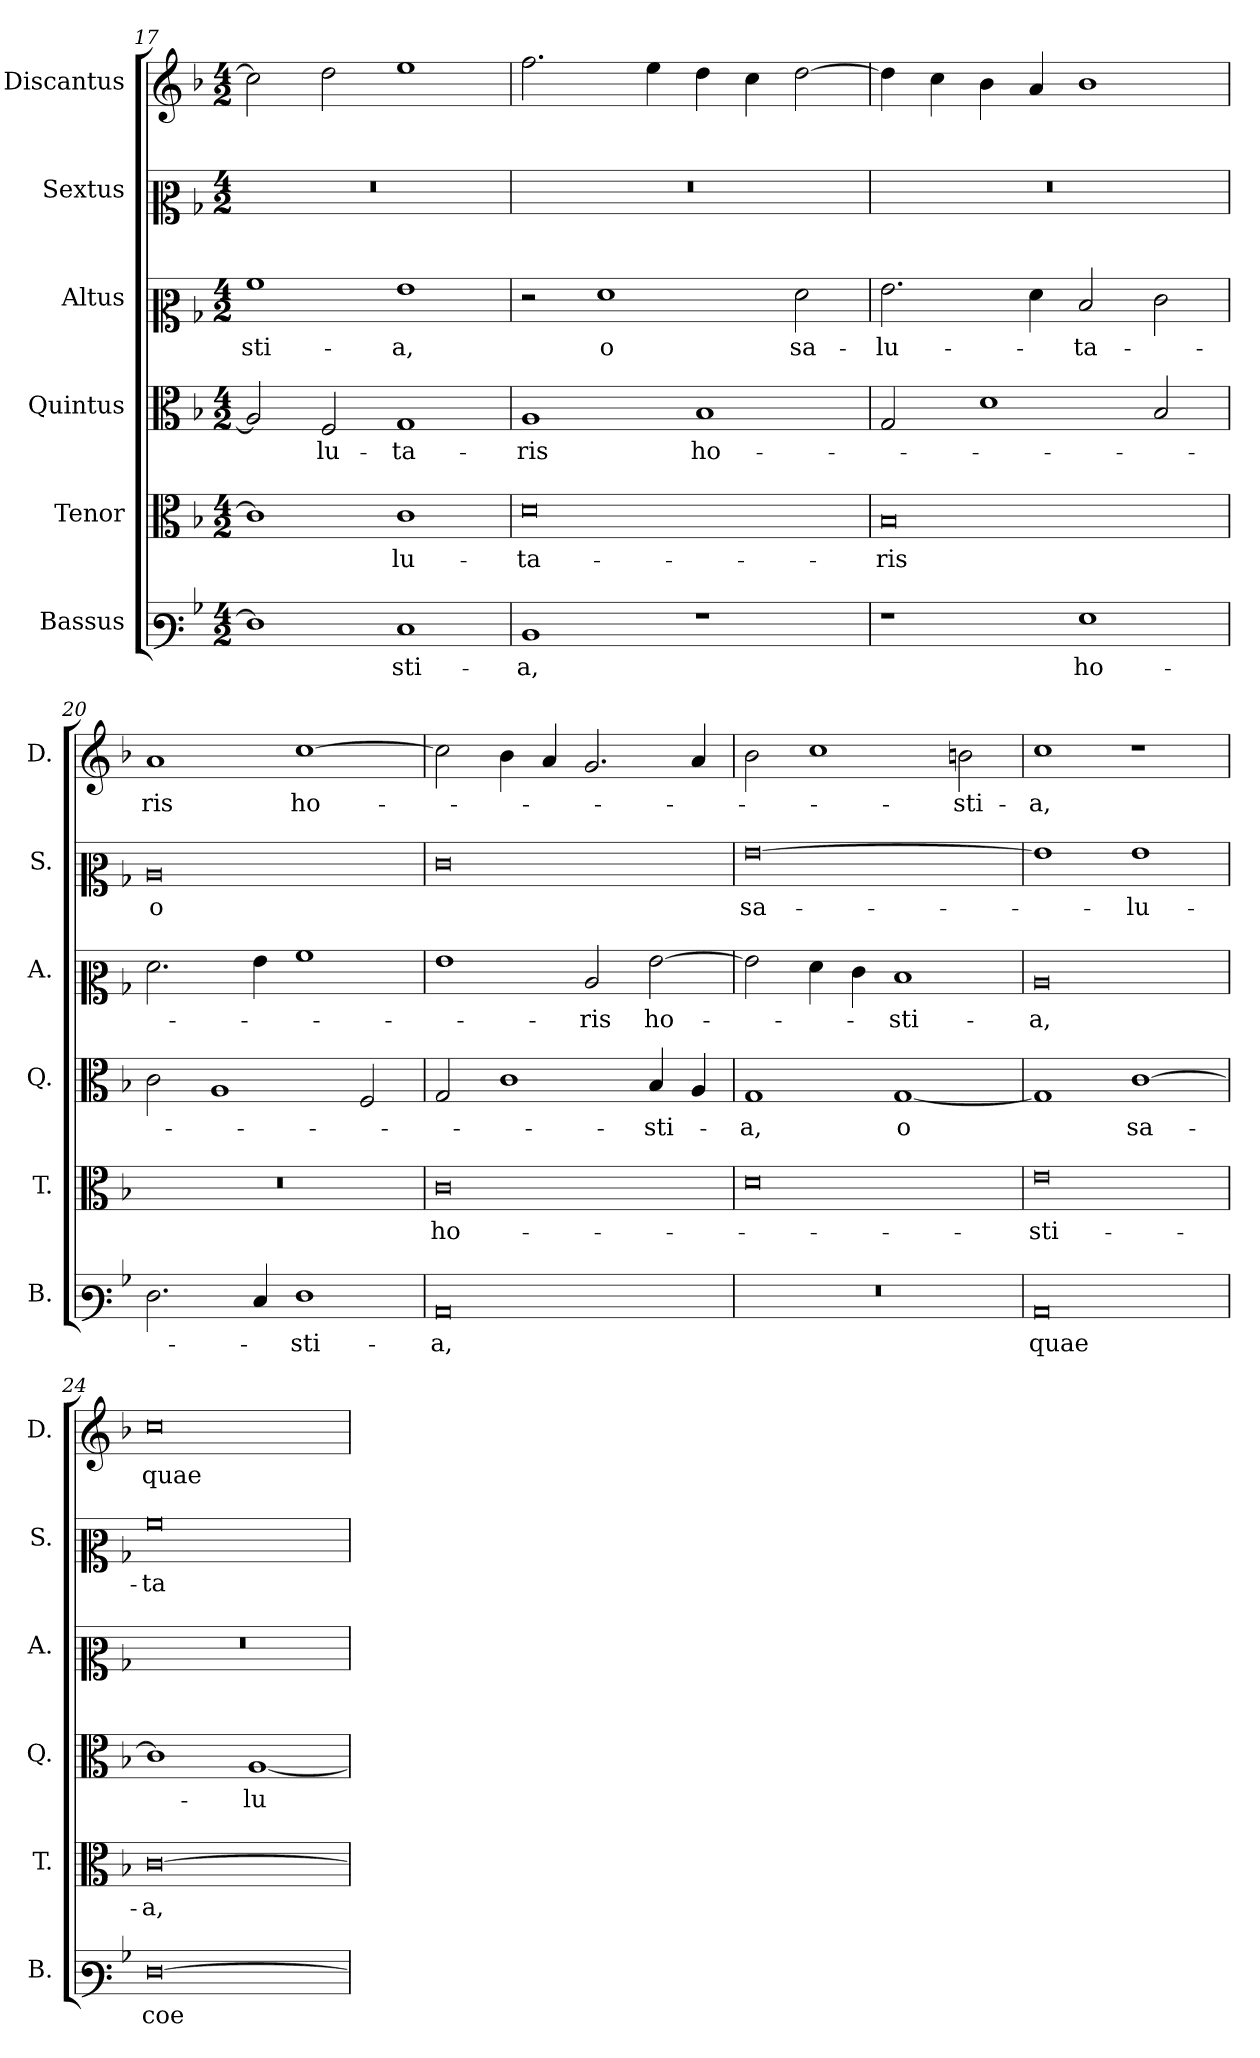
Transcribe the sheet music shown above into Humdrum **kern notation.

**kern	**text	**kern	**text	**kern	**text	**kern	**text	**kern	**text	**kern	**text
*part6	*part6	*part5	*part5	*part4	*part4	*part3	*part3	*part2	*part2	*part1	*part1
*staff6	*staff6	*staff5	*staff5	*staff4	*staff4	*staff3	*staff3	*staff2	*staff2	*staff1	*staff1
*I"Bassus	*	*I"Tenor	*	*I"Quintus	*	*I"Altus	*	*I"Sextus	*	*I"Discantus	*
*I'B.	*	*I'T.	*	*I'Q.	*	*I'A.	*	*I'S.	*	*I'D.	*
*clefF3	*	*clefC3	*	*clefC3	*	*clefC2	*	*clefC2	*	*clefG2	*
*k[b-]	*	*k[b-]	*	*k[b-]	*	*k[b-]	*	*k[b-]	*	*k[b-]	*
*M4/2	*	*M4/2	*	*M4/2	*	*M4/2	*	*M4/2	*	*M4/2	*
=17	=17	=17	=17	=17	=17	=17	=17	=17	=17	=17	=17
1F]	.	1c]	.	2A/]	.	1a	-sti-	0r	.	2cc\]	.
.	.	.	.	2F/	-lu-	.	.	.	.	2dd\	.
1E	-sti-	1c	-lu-	1G	-ta-	1g	-a,	.	.	1ee	.
=18	=18	=18	=18	=18	=18	=18	=18	=18	=18	=18	=18
1D	-a,	0d	-ta-	1A	-ris	2r	.	0r	.	2.ff\	.
.	.	.	.	.	.	1f	o	.	.	.	.
.	.	.	.	.	.	.	.	.	.	4ee\	.
1r	.	.	.	1B-	ho-	.	.	.	.	4dd\	.
.	.	.	.	.	.	.	.	.	.	4cc\	.
.	.	.	.	.	.	2f\	sa-	.	.	[2dd\	.
=19	=19	=19	=19	=19	=19	=19	=19	=19	=19	=19	=19
1r	.	0B-	-ris	2G/	.	2.g\	-lu-	0r	.	4dd\]	.
.	.	.	.	.	.	.	.	.	.	4cc\	.
.	.	.	.	1d	.	.	.	.	.	4b-\	.
.	.	.	.	.	.	4f\	.	.	.	4a/	.
1G	ho-	.	.	.	.	2d/	-ta-	.	.	1b-	.
.	.	.	.	2B-/	.	2e\	.	.	.	.	.
!!LO:PB:g=z
=20	=20	=20	=20	=20	=20	=20	=20	=20	=20	=20	=20
2.F\	.	0r	.	2c\	.	2.f\	.	0c	o	1a	-ris
.	.	.	.	1A	.	.	.	.	.	.	.
4E/	.	.	.	.	.	4g\	.	.	.	.	.
1F	-sti-	.	.	.	.	1a	.	.	.	[1cc	ho-
.	.	.	.	2F/	.	.	.	.	.	.	.
=21	=21	=21	=21	=21	=21	=21	=21	=21	=21	=21	=21
0C	-a,	0c	ho-	2G/	.	1g	.	0e	.	2cc\]	.
.	.	.	.	1c	.	.	.	.	.	4b-\	.
.	.	.	.	.	.	.	.	.	.	4a/	.
.	.	.	.	.	.	2c/	-ris	.	.	2.g/	.
.	.	.	.	4B-/	-sti-	[2g\	ho-	.	.	.	.
.	.	.	.	4A/	.	.	.	.	.	4a/	.
=22	=22	=22	=22	=22	=22	=22	=22	=22	=22	=22	=22
0r	.	0d	.	1G	-a,	2g\]	.	[0g	sa-	2b-\	.
.	.	.	.	.	.	4f\	.	.	.	1cc	.
.	.	.	.	.	.	4e\	.	.	.	.	.
.	.	.	.	[1G	o	1d	-sti-	.	.	.	.
.	.	.	.	.	.	.	.	.	.	2bn\	-sti-
=23	=23	=23	=23	=23	=23	=23	=23	=23	=23	=23	=23
0C	quae	0e	-sti-	1G]	.	0c	-a,	1g]	.	1cc	-a,
.	.	.	.	[1c	sa-	.	.	1g	-lu-	1r	.
=24	=24	=24	=24	=24	=24	=24	=24	=24	=24	=24	=24
[0F	coe-	[0c	-a,	1c]	.	0r	.	0a	-ta-	0cc	quae
.	.	.	.	[1A	-lu-	.	.	.	.	.	.
=	=	=	=	=	=	=	=	=	=	=	=
*-	*-	*-	*-	*-	*-	*-	*-	*-	*-	*-	*-
